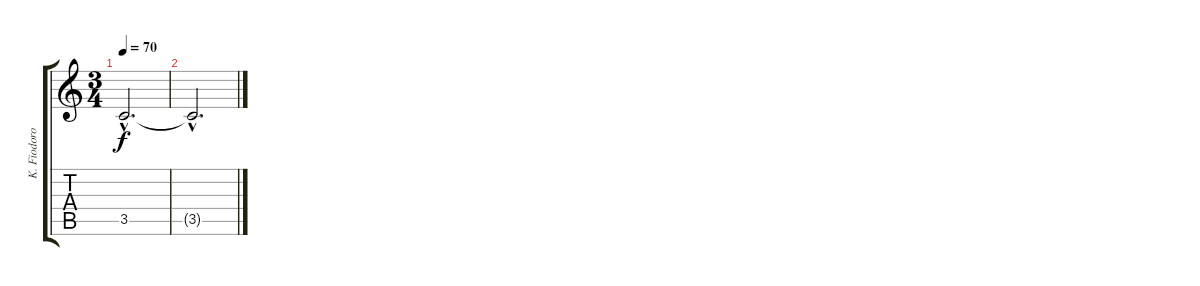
\track ("K. Fiodorov - Guitar" "K. Fiodoro") {instrument overdrivenguitar}
\staff {score tabs}
\tuning (E4 B3 G3 D3 A2 E2) {hide}
\ts (3 4)
\tempo 70
\clef g2
\ks c
3.5{hac}.2{d dy f} |
3.5{hac t}.2{d volume 0}
